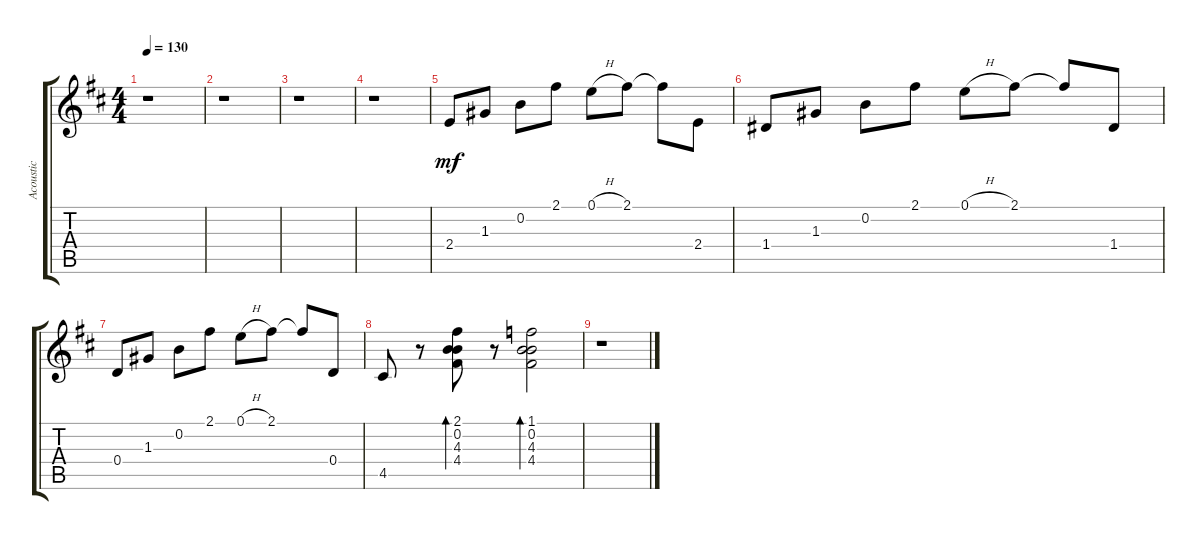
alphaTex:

\track ("Acoustic" "Acoustic") {instrument acousticguitarsteel}
\staff {score tabs}
\tuning (E4 B3 G3 D3 A2 E2) {hide}
\ts (4 4)
\tempo 130
\clef g2
\ks d
r.1{dy mf} |
r.1 |
r.1 |
r.1 |
2.4.8 1.3.8 0.2.8 2.1.8 0.1{h}.8 2.1.8 2.1{t}.8 2.4.8 |
1.4.8 1.3.8 0.2.8 2.1.8 0.1{h}.8 2.1.8 2.1{t}.8 1.4.8 |
0.4.8 1.3.8 0.2.8 2.1.8 0.1{h}.8 2.1.8 2.1{t}.8 0.4.8 |
4.5.8 r.8 (2.1 0.2 4.3 4.4).8{bd 30} r.8 (1.1 0.2 4.3 4.4).2{bd 30} |
r.1
